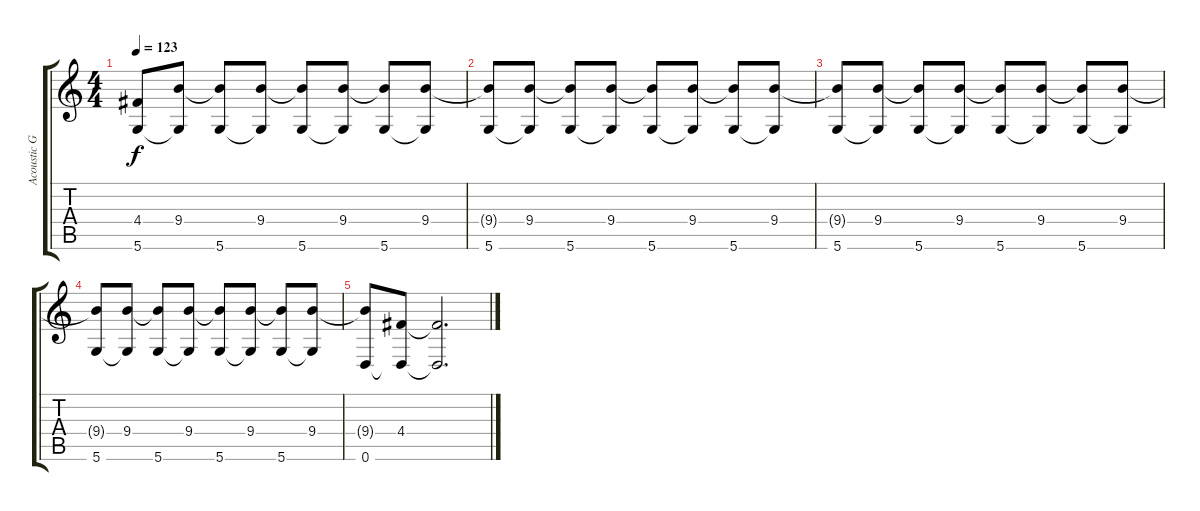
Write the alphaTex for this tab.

\track ("Acoustic Guitar" "Acoustic G") {instrument acousticguitarsteel}
\staff {score tabs}
\tuning (E4 B3 G3 D3 A2 D2) {hide}
\ts (4 4)
\tempo 123
\clef g2
\ks c
(4.4{t} 5.6).8{dy f} (9.4 5.6{t}).8 (9.4{t} 5.6).8 (9.4 5.6{t}).8 (9.4{t} 5.6).8 (9.4 5.6{t}).8 (9.4{t} 5.6).8 (9.4 5.6{t}).8 |
(9.4{t} 5.6).8 (9.4 5.6{t}).8 (9.4{t} 5.6).8 (9.4 5.6{t}).8 (9.4{t} 5.6).8 (9.4 5.6{t}).8 (9.4{t} 5.6).8 (9.4 5.6{t}).8 |
(9.4{t} 5.6).8 (9.4 5.6{t}).8 (9.4{t} 5.6).8 (9.4 5.6{t}).8 (9.4{t} 5.6).8 (9.4 5.6{t}).8 (9.4{t} 5.6).8 (9.4 5.6{t}).8 |
(9.4{t} 5.6).8 (9.4 5.6{t}).8 (9.4{t} 5.6).8 (9.4 5.6{t}).8 (9.4{t} 5.6).8 (9.4 5.6{t}).8 (9.4{t} 5.6).8 (9.4 5.6{t}).8 |
(9.4{t} 0.6).8 (4.4 0.6{t}).8 (4.4{t} 0.6{t}).2{d}
